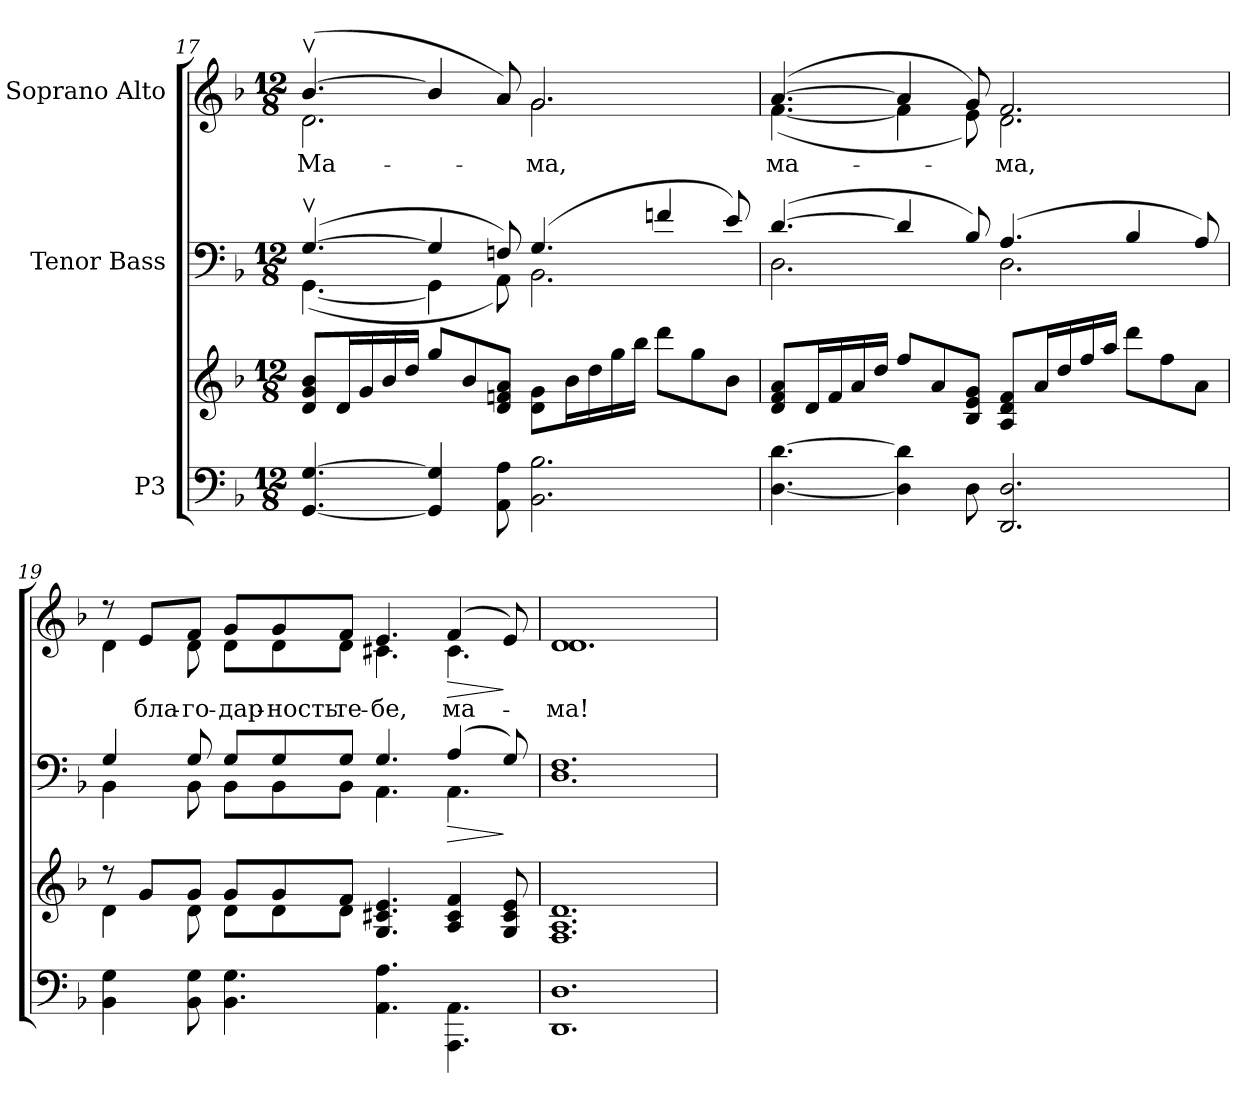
**kern	**kern	**kern	**dynam	**kern	**text	**dynam
*part3	*part3	*part2	*part2	*part1	*part1	*part1
*staff4	*staff3	*staff2	*staff2	*staff1	*staff1	*staff1
*I"P3	*	*I"Tenor  Bass	*	*I"Soprano  Alto	*	*
*clefF4	*clefG2	*clefF4	*	*clefG2	*	*
*k[b-]	*k[b-]	*k[b-]	*	*k[b-]	*	*
*d:	*d:	*d:	*	*d:	*	*
*M12/8	*M12/8	*M12/8	*	*M12/8	*	*
=17	=17	=17	=17	=17	=17	=17
*	*	*^	*	*	*	*
!	!	!	!	!	!	!LO:LY:b:color=#000000	!
*	*	*	*	*	*^	*	*
[<4.GGi/ [>4.Gi	8di/ 8gi 8b-iL	([>4.Gvi/	([<4.GGi\	.	([>4.b-vi/	2.di\	Ма-	.
.	16di/L	.	.	.	.	.	.	.
.	16gi/	.	.	.	.	.	.	.
.	16b-i/	.	.	.	.	.	.	.
.	16ddi/JJ	.	.	.	.	.	.	.
4GGi/] 4Gi]	8ggi/L	4Gi/]	4GGi\]	.	4b-i/]	.	.	.
.	8b-i/	.	.	.	.	.	.	.
8AAi\ 8Ai	8di/ 8fni 8aiJ	8Fni/)	8AAi\)	.	8ai/)	.	.	.
!	!	!	!	!	!	!	!LO:LY:b:color=#000000	!
2.BB-i\ 2.B-i	8di\ 8giL	(4.Gi/	2.BB-i\	.	2.gi/	2.gi\	-ма,	.
.	16b-i\L	.	.	.	.	.	.	.
.	16ddi\	.	.	.	.	.	.	.
.	16ggi\	.	.	.	.	.	.	.
.	16bb-i\JJ	.	.	.	.	.	.	.
.	8dddi\L	4fni/	.	.	.	.	.	.
.	8ggi\	.	.	.	.	.	.	.
.	8b-i\J	8ei/)	.	.	.	.	.	.
!!LO:PB:g=z	!!
=18	=18	=18	=18	=18	=18	=18	=18	=18
!	!	!	!	!	!	!	!LO:LY:b:color=#000000	!
[<4.Di\ [>4.di	8di/ 8fi 8aiL	([>4.di/	2.Di\	.	([>4.ai/	([<4.fi\	ма-	.
.	16di/L	.	.	.	.	.	.	.
.	16fi/	.	.	.	.	.	.	.
.	16ai/	.	.	.	.	.	.	.
.	16ddi/JJ	.	.	.	.	.	.	.
4Di\] 4di]	8ffi/L	4di/]	.	.	4ai/]	4fi\]	.	.
.	8ai/	.	.	.	.	.	.	.
8Di\	8B-i/ 8ei 8giJ	8B-i/)	.	.	8gi/)	8ei\)	.	.
!	!	!	!	!	!	!	!LO:LY:b:color=#000000	!
2.DDi/ 2.Di	8Ai/ 8di 8fiL	(4.Ai/	2.Di\	.	2.fi/	2.di\	-ма,	.
.	16ai/L	.	.	.	.	.	.	.
.	16ddi/	.	.	.	.	.	.	.
.	16ffi/	.	.	.	.	.	.	.
.	16aai/JJ	.	.	.	.	.	.	.
.	8dddi\L	4B-i/	.	.	.	.	.	.
.	8ffi\	.	.	.	.	.	.	.
.	8ai\J	8Ai/)	.	.	.	.	.	.
=19	=19	=19	=19	=19	=19	=19	=19	=19
*	*^	*	*	*	*	*	*	*
4BB-i\ 4Gi	8r	4di\	4Gi/	4BB-i\	.	8r	4di\	.	.
!	!	!	!	!	!	!	!	!LO:LY:b:color=#000000	!
.	8gi/L	.	.	.	.	8ei/L	.	бла-	.
!	!	!	!	!	!	!	!	!LO:LY:b:color=#000000	!
8BB-i\ 8Gi	8gi/J	8di\	8Gi/	8BB-i\	.	8fi/J	8di\	-го-	.
!	!	!	!	!	!	!	!	!LO:LY:b:color=#000000	!
4.BB-i\ 4.Gi	8gi/L	8di\L	8Gi/L	8BB-i\L	.	8gi/L	8di\L	-дар-	.
!	!	!	!	!	!	!	!	!LO:LY:b:color=#000000	!
.	8gi/	8di\	8Gi/	8BB-i\	.	8gi/	8di\	-ность	.
!	!	!	!	!	!	!	!	!LO:LY:b:color=#000000	!
.	8fi/J	8di\J	8Gi/J	8BB-i\J	.	8fi/J	8di\J	те-	.
!	!	!	!	!	!	!	!	!LO:LY:b:color=#000000	!
4.AAi\ 4.Ai	4.Gi/ 4.c#Xi 4.ei	2.ryy	4.Gi/	4.AAi\	.	4.ei/	4.c#Xi\	-бе,	.
!	!	!	!	!	!LO:HP:b	!	!	!	!
!	!	!	!	!	!	!	!	!LO:LY:b:color=#000000	!LO:HP:b
4.AAAi\ 4.AAi	4Ai/ 4c#i 4fi	.	(4Ai/	4.AAi\	>	(4fi/	4.c#i\	ма-	>
.	8Gi/ 8c#i 8ei	.	8Gi/)	.	]	8ei/)	.	.	]
*	*v	*v	*	*	*	*	*	*	*
=20	=20	=20	=20	=20	=20	=20	=20	=20
!	!	!	!	!	!	!	!LO:LY:b:color=#000000	!
1.DDi 1.Di	1.Fi 1.Ai 1.di	1.Fi	1.Di	.	1.di	1.di	-ма!	.
*	*	*v	*v	*	*	*	*	*
*	*	*	*	*v	*v	*	*
=	=	=	=	=	=	=
*-	*-	*-	*-	*-	*-	*-
